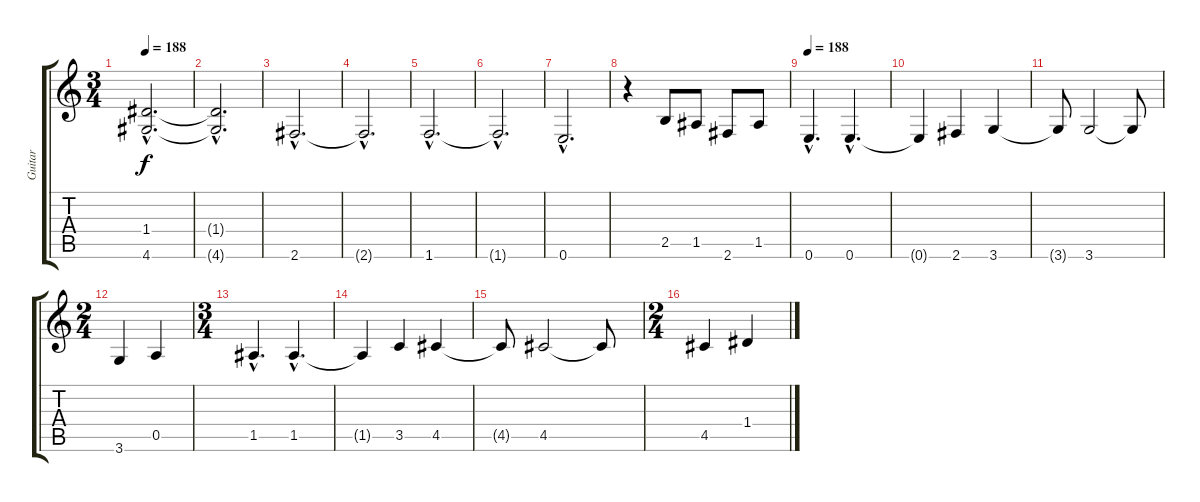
\track ("Guitar" "Guitar") {instrument distortionguitar}
\staff {score tabs}
\tuning (E4 B3 G3 D3 A2 E2) {hide}
\ts (3 4)
\tempo 188
\clef g2
\ks c
(1.4{hac} 4.6{hac}).2{d dy f} |
(1.4{hac t} 4.6{hac t}).2{d} |
2.6{hac}.2{d} |
2.6{hac t}.2{d} |
1.6{hac}.2{d} |
1.6{hac t}.2{d} |
0.6{hac}.2{d} |
r.4 2.5.8 1.5.8 2.6.8 1.5.8 |
\tempo 188
0.6{hac}.4{d} 0.6{hac}.4{d} |
0.6{t}.4 2.6.4 3.6.4 |
3.6{t}.8 3.6.2 3.6{t}.8 |
\ts (2 4)
3.6.4 0.5.4 |
\ts (3 4)
1.5{hac}.4{d} 1.5{hac}.4{d} |
1.5{t}.4 3.5.4 4.5.4 |
4.5{t}.8 4.5.2 4.5{t}.8 |
\ts (2 4)
4.5.4 1.4.4
